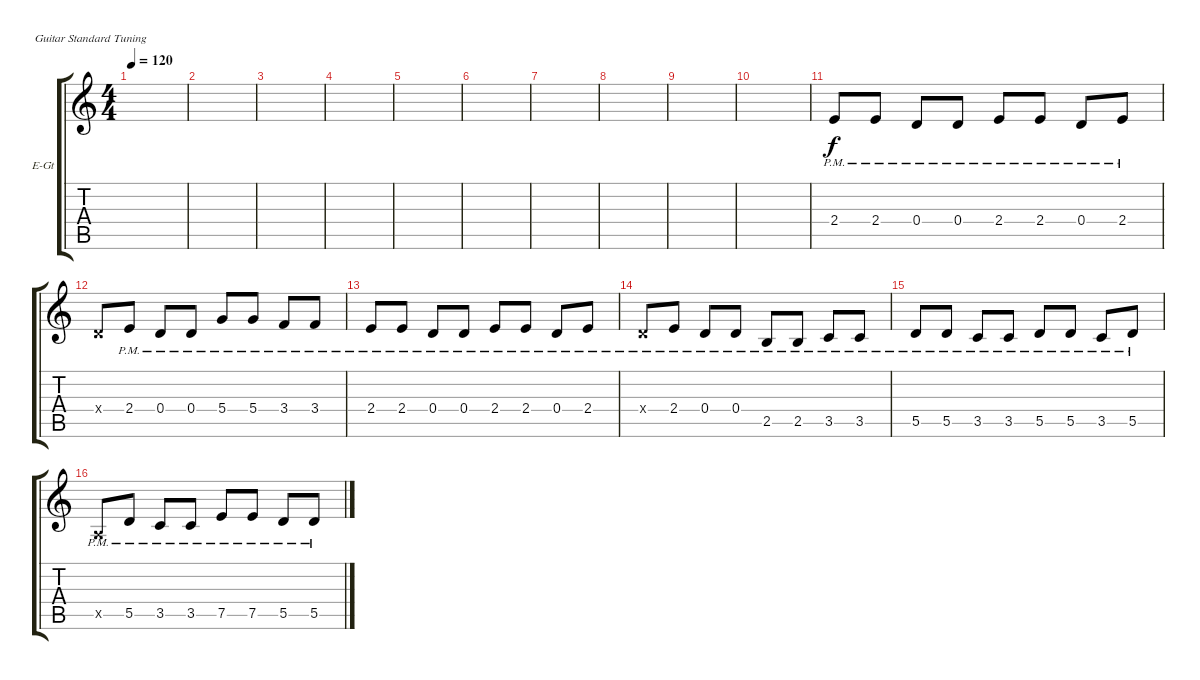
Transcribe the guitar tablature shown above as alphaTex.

\defaultSystemsLayout 4
\bracketExtendMode groupsimilarinstruments
\firstSystemTrackNameOrientation horizontal
\otherSystemsTrackNameOrientation horizontal
\track ("Г. Каспарян" "E-Gt") {instrument electricguitarclean}
\staff {score tabs}
\tuning (E4 B3 G3 D3 A2 E2)
\ts (4 4)
\tempo 120
\clef g2
\ks c
|
|
|
|
|
|
|
|
|
|
2.4{pm}.8 2.4{pm}.8 0.4{pm}.8 0.4{pm}.8 2.4{pm}.8 2.4{pm}.8 0.4{pm}.8 2.4{pm}.8 |
0.4{x}.8 2.4{pm}.8 0.4{pm}.8 0.4{pm}.8 5.4{pm}.8 5.4{pm}.8 3.4{pm}.8 3.4{pm}.8 |
2.4{pm}.8 2.4{pm}.8 0.4{pm}.8 0.4{pm}.8 2.4{pm}.8 2.4{pm}.8 0.4{pm}.8 2.4{pm}.8 |
0.4{pm x}.8 2.4{pm}.8 0.4{pm}.8 0.4{pm}.8 2.5{pm}.8 2.5{pm}.8 3.5{pm}.8 3.5{pm}.8 |
5.5{pm}.8 5.5{pm}.8 3.5{pm}.8 3.5{pm}.8 5.5{pm}.8 5.5{pm}.8 3.5{pm}.8 5.5{pm}.8 |
0.5{pm x}.8 5.5{pm}.8 3.5{pm}.8 3.5{pm}.8 7.5{pm}.8 7.5{pm}.8 5.5{pm}.8 5.5{pm}.8
